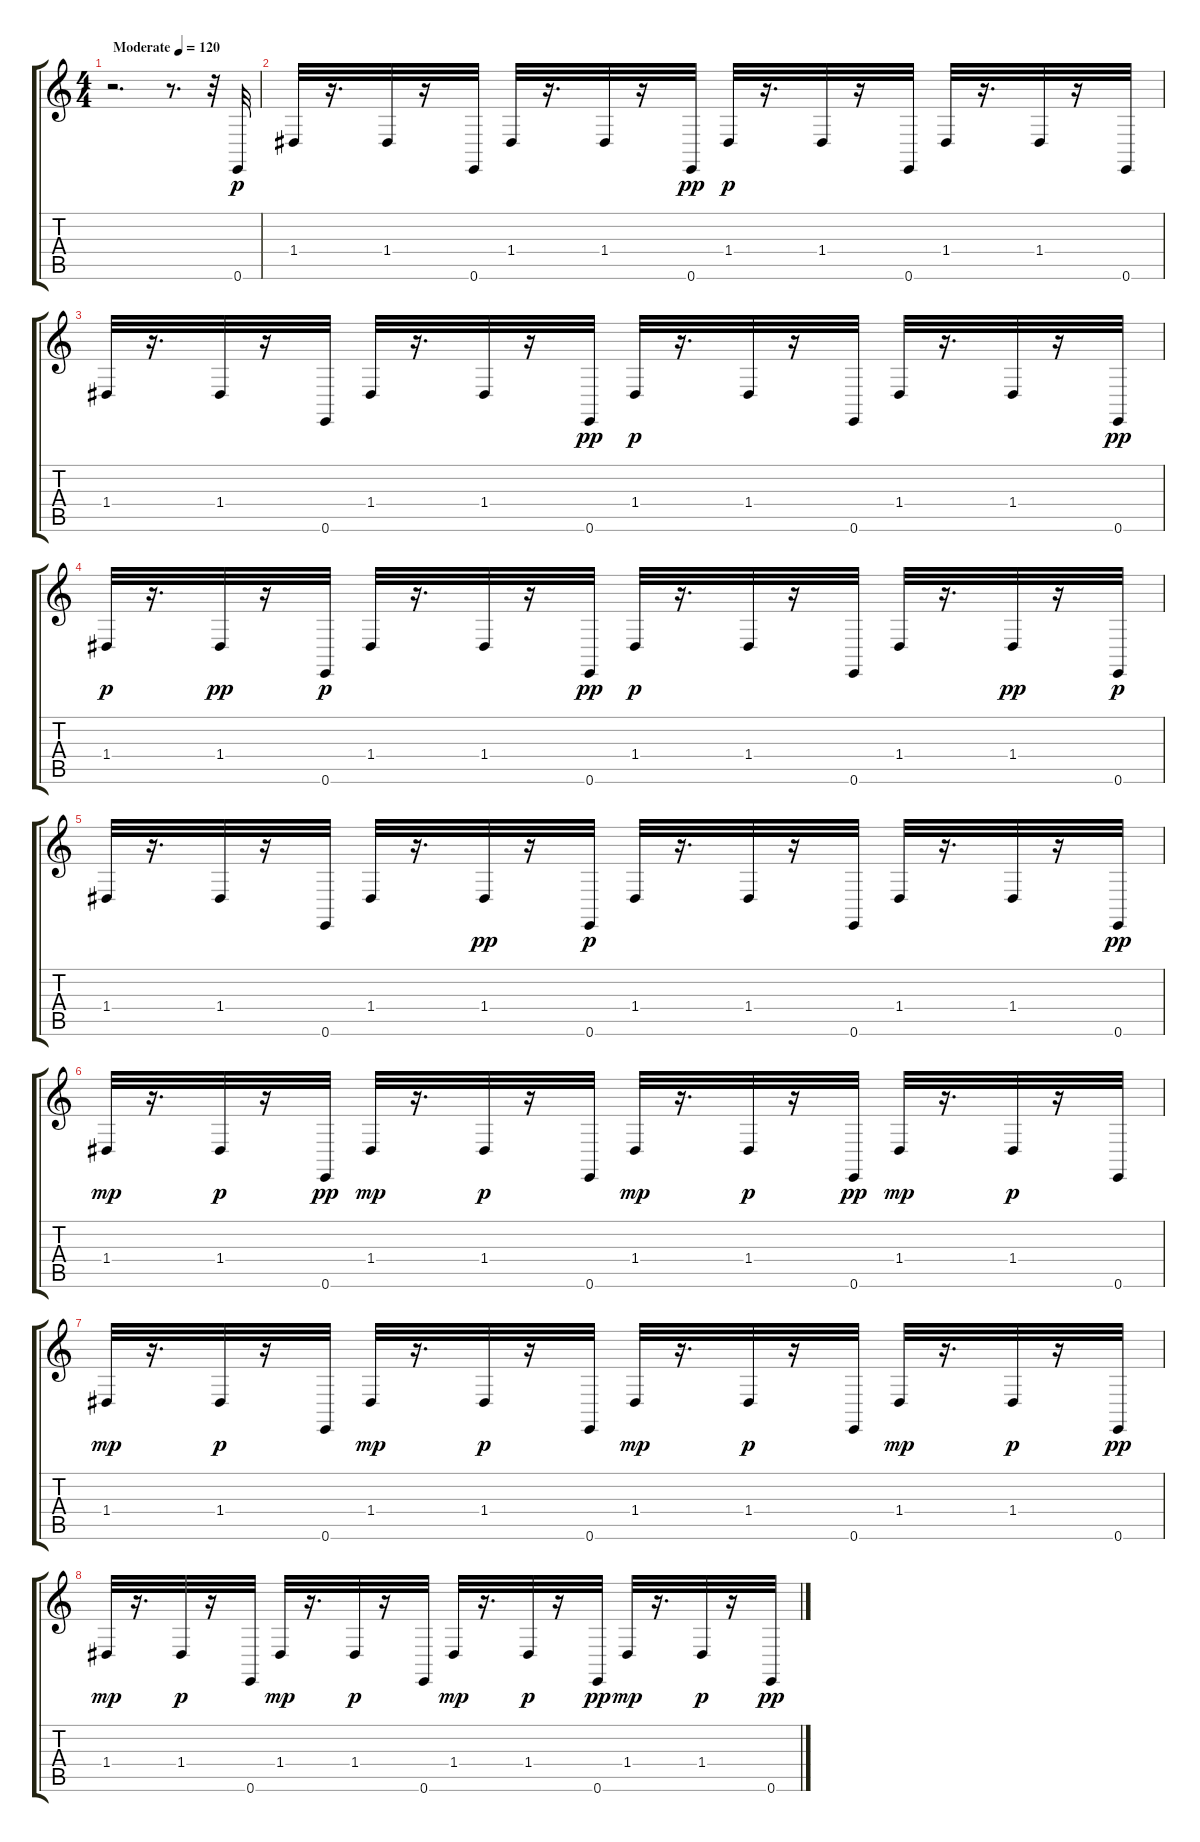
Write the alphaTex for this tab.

\track "" {instrument violin}
\staff {score tabs}
\tuning (E4 B3 G3 D3 A2 E2) {hide}
\ts (4 4)
\tempo (120 "Moderate")
\clef g2
\ks c
r.2{d dy p instrument violin} r.8{d} r.32 0.6.32 |
1.4.32 r.16{d} 1.4.32 r.16 0.6.32 1.4.32 r.16{d} 1.4.32 r.16 0.6.32{dy pp} 1.4.32{dy p} r.16{d} 1.4.32 r.16 0.6.32 1.4.32 r.16{d} 1.4.32 r.16 0.6.32 |
1.4.32 r.16{d} 1.4.32 r.16 0.6.32 1.4.32 r.16{d} 1.4.32 r.16 0.6.32{dy pp} 1.4.32{dy p} r.16{d} 1.4.32 r.16 0.6.32 1.4.32 r.16{d} 1.4.32 r.16 0.6.32{dy pp} |
1.4.32{dy p} r.16{d} 1.4.32{dy pp} r.16 0.6.32{dy p} 1.4.32 r.16{d} 1.4.32 r.16 0.6.32{dy pp} 1.4.32{dy p} r.16{d} 1.4.32 r.16 0.6.32 1.4.32 r.16{d} 1.4.32{dy pp} r.16 0.6.32{dy p} |
1.4.32 r.16{d} 1.4.32 r.16 0.6.32 1.4.32 r.16{d} 1.4.32{dy pp} r.16 0.6.32{dy p} 1.4.32 r.16{d} 1.4.32 r.16 0.6.32 1.4.32 r.16{d} 1.4.32 r.16 0.6.32{dy pp} |
1.4.32{dy mp} r.16{d} 1.4.32{dy p} r.16 0.6.32{dy pp} 1.4.32{dy mp} r.16{d} 1.4.32{dy p} r.16 0.6.32 1.4.32{dy mp} r.16{d} 1.4.32{dy p} r.16 0.6.32{dy pp} 1.4.32{dy mp} r.16{d} 1.4.32{dy p} r.16 0.6.32 |
1.4.32{dy mp} r.16{d} 1.4.32{dy p} r.16 0.6.32 1.4.32{dy mp} r.16{d} 1.4.32{dy p} r.16 0.6.32 1.4.32{dy mp} r.16{d} 1.4.32{dy p} r.16 0.6.32 1.4.32{dy mp} r.16{d} 1.4.32{dy p} r.16 0.6.32{dy pp} |
1.4.32{dy mp} r.16{d} 1.4.32{dy p} r.16 0.6.32 1.4.32{dy mp} r.16{d} 1.4.32{dy p} r.16 0.6.32 1.4.32{dy mp} r.16{d} 1.4.32{dy p} r.16 0.6.32{dy pp} 1.4.32{dy mp} r.16{d} 1.4.32{dy p} r.16 0.6.32{dy pp}
